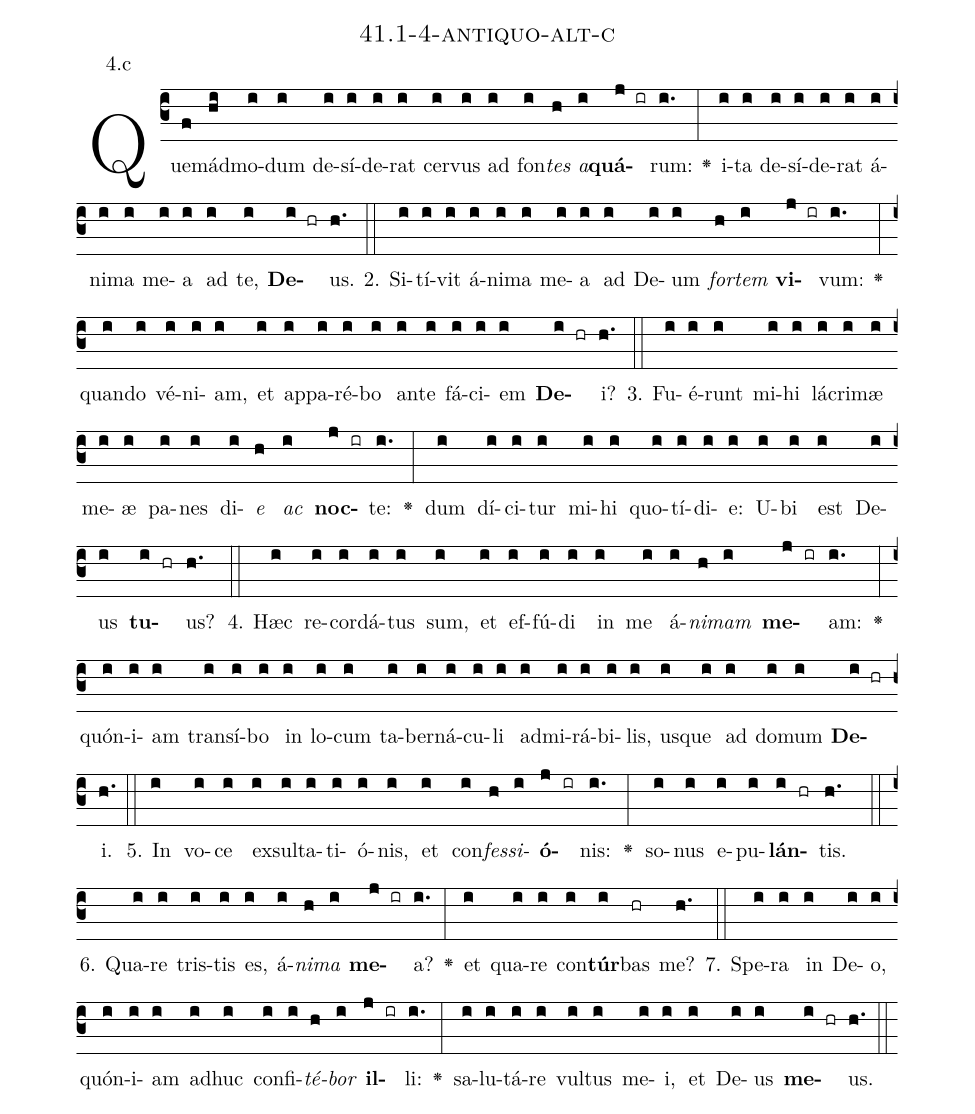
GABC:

name: 41.1-4-antiquo-alt-c;
annotation: 4.c;
%%
(c3)Quem(f)ád(hi)mo(i)dum(i) de(i)sí(i)de(i)rat(i) cer(i)vus(i) ad(i) fon(i)<i>tes</i>(h) <i>a</i>(i)<b>quá</b>(j ir)rum:(i.) <v>\greheightstar</v>(:) i(i)ta(i) de(i)sí(i)de(i)rat(i) á(i)ni(i)ma(i) me(i)a(i) ad(i) te,(i) <b>De</b>(i hr)us.(h.) (::)
2. Si(i)tí(i)vit(i) á(i)ni(i)ma(i) me(i)a(i) ad(i) De(i)um(i) <i>for</i>(h)<i>tem</i>(i) <b>vi</b>(j ir)vum:(i.) <v>\greheightstar</v>(:) quan(i)do(i) vé(i)ni(i)am,(i) et(i) ap(i)pa(i)ré(i)bo(i) an(i)te(i) fá(i)ci(i)em(i) <b>De</b>(i hr)i?(h.) (::)
3. Fu(i)é(i)runt(i) mi(i)hi(i) lá(i)cri(i)mæ(i) me(i)æ(i) pa(i)nes(i) di(i)<i>e</i>(h) <i>ac</i>(i) <b>noc</b>(j ir)te:(i.) <v>\greheightstar</v>(:) dum(i) dí(i)ci(i)tur(i) mi(i)hi(i) quo(i)tí(i)di(i)e:(i) U(i)bi(i) est(i) De(i)us(i) <b>tu</b>(i hr)us?(h.) (::)
4. Hæc(i) re(i)cor(i)dá(i)tus(i) sum,(i) et(i) ef(i)fú(i)di(i) in(i) me(i) á(i)<i>ni</i>(h)<i>mam</i>(i) <b>me</b>(j ir)am:(i.) <v>\greheightstar</v>(:) quón(i)i(i)am(i) trans(i)í(i)bo(i) in(i) lo(i)cum(i) ta(i)ber(i)ná(i)cu(i)li(i) ad(i)mi(i)rá(i)bi(i)lis,(i) us(i)que(i) ad(i) do(i)mum(i) <b>De</b>(i hr)i.(h.) (::)
5. In(i) vo(i)ce(i) ex(i)sul(i)ta(i)ti(i)ó(i)nis,(i) et(i) con(i)<i>fes</i>(h)<i>si</i>(i)<b>ó</b>(j ir)nis:(i.) <v>\greheightstar</v>(:) so(i)nus(i) e(i)pu(i)<b>lán</b>(i hr)tis.(h.) (::)
6. Qua(i)re(i) tris(i)tis(i) es,(i) á(i)<i>ni</i>(h)<i>ma</i>(i) <b>me</b>(j ir)a?(i.) <v>\greheightstar</v>(:) et(i) qua(i)re(i) con(i)<b>túr</b>(i)bas(hr) me?(h.) (::)
7. Spe(i)ra(i) in(i) De(i)o,(i) quón(i)i(i)am(i) ad(i)huc(i) con(i)fi(i)<i>té</i>(h)<i>bor</i>(i) <b>il</b>(j ir)li:(i.) <v>\greheightstar</v>(:) sa(i)lu(i)tá(i)re(i) vul(i)tus(i) me(i)i,(i) et(i) De(i)us(i) <b>me</b>(i hr)us.(h.) (::)
